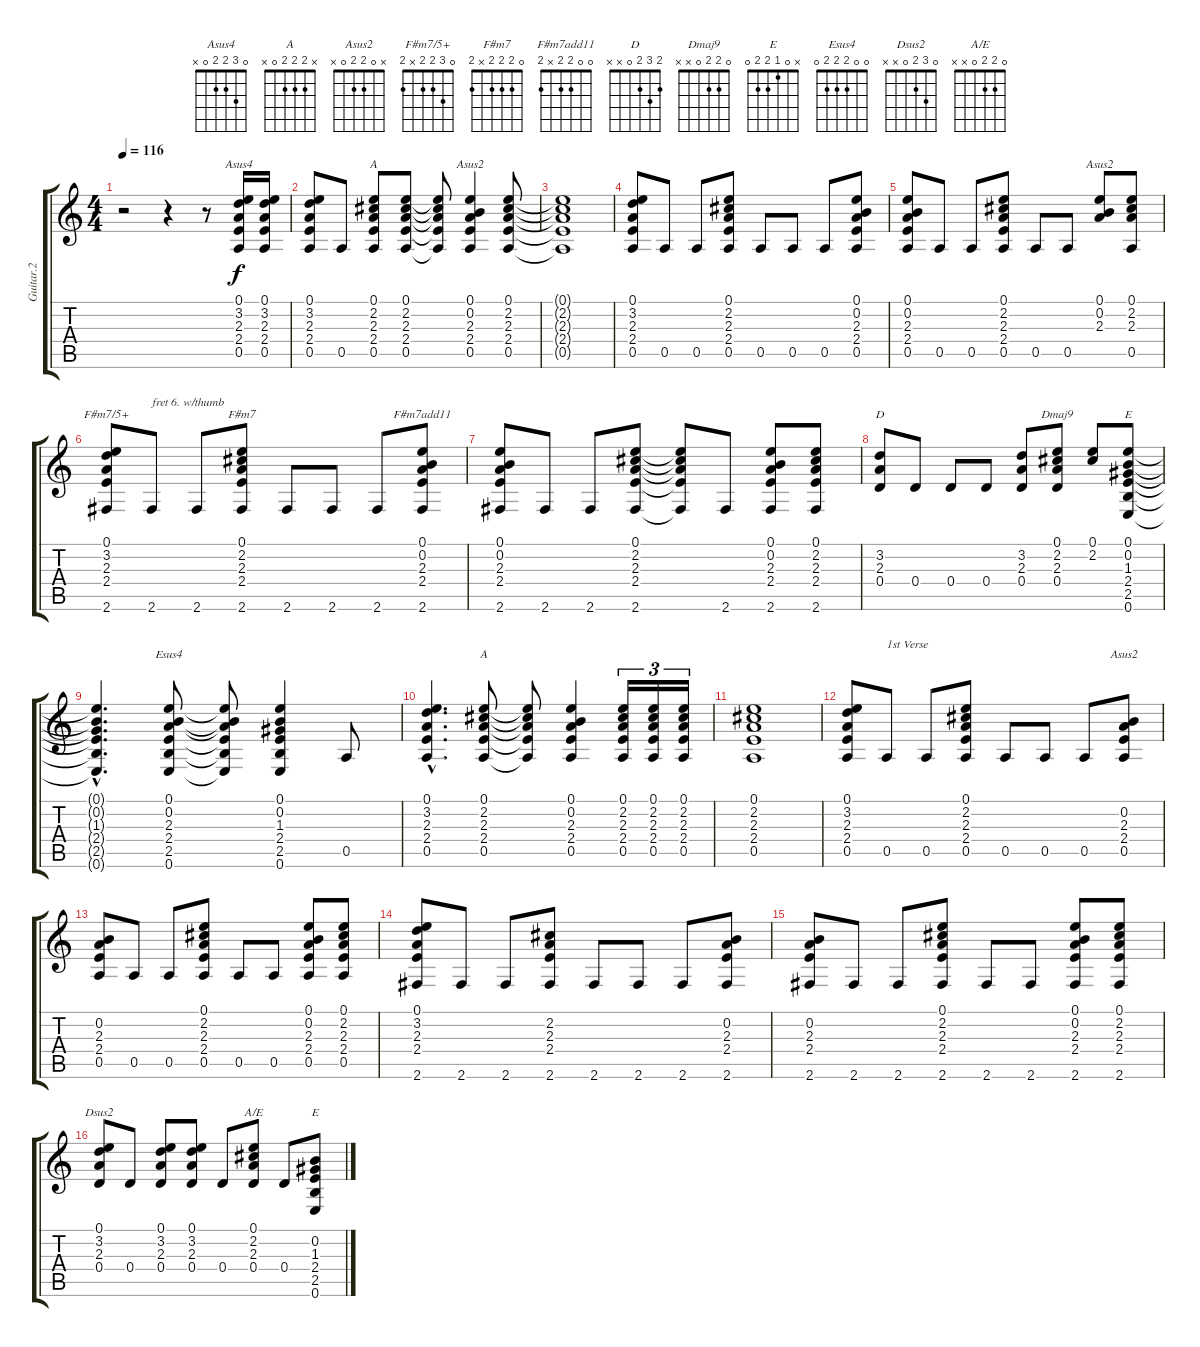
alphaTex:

\track ("Guitar.2" "Guitar.2") {instrument electricguitarclean}
\staff {score tabs}
\tuning (E4 B3 G3 D3 A2 E2) {hide}
\chord ("Asus4" 0 3 2 2 0 x)
\chord ("A" 0 2 2 2 0 x)
\chord ("Asus2" 0 0 2 2 0 x)
\chord ("Asus2" 0 0 2 x x x)
\chord ("F#m7/5+" 0 3 2 2 x 2)
\chord ("F#m7" 0 2 2 2 x 2)
\chord ("F#m7add11" 0 0 2 2 x 2)
\chord ("D" 2 3 2 0 x x)
\chord ("Dmaj9" 0 2 2 0 x x)
\chord ("E" 0 0 1 2 2 0)
\chord ("Esus4" 0 0 2 2 2 0)
\chord ("A" x 2 2 2 0 x)
\chord ("Asus2" x 0 2 2 0 x)
\chord ("Dsus2" 0 3 2 0 x x)
\chord ("A/E" 0 2 2 0 x x)
\chord ("E" x 0 1 2 2 0)
\ts (4 4)
\tempo 116
\clef g2
\ks c
r.2{dy f instrument electricguitarclean} r.4 r.8 (0.1 3.2 2.3 2.4 0.5).16{ch "Asus4"} (0.1 3.2 2.3 2.4 0.5).16 |
(0.1 3.2 2.3 2.4 0.5).8 0.5.8 (0.1 2.2 2.3 2.4 0.5).8{ch "A"} (0.1 2.2 2.3 2.4 0.5).8 (0.1{t} 2.2{t} 2.3{t} 2.4{t} 0.5{t}).8 (0.1 0.2 2.3 2.4 0.5).4{ch "Asus2"} (0.1 2.2 2.3 2.4 0.5).8 |
(0.1{t} 2.2{t} 2.3{t} 2.4{t} 0.5{t}).1 |
(0.1 3.2 2.3 2.4 0.5).8 0.5.8 0.5.8 (0.1 2.2 2.3 2.4 0.5).8 0.5.8 0.5.8 0.5.8 (0.1 0.2 2.3 2.4 0.5).8 |
(0.1 0.2 2.3 2.4 0.5).8 0.5.8 0.5.8 (0.1 2.2 2.3 2.4 0.5).8 0.5.8 0.5.8 (0.1 0.2 2.3).8{ch "Asus2"} (0.1 2.2 2.3 0.5).8 |
(0.1 3.2 2.3 2.4 2.6).8{ch "F#m7/5+"} 2.6.8{txt "fret 6. w/thumb"} 2.6.8 (0.1 2.2 2.3 2.4 2.6).8{ch "F#m7"} 2.6.8 2.6.8 2.6.8 (0.1 0.2 2.3 2.4 2.6).8{ch "F#m7add11"} |
(0.1 0.2 2.3 2.4 2.6).8 2.6.8 2.6.8 (0.1 2.2 2.3 2.4 2.6).8 (0.1{t} 2.2{t} 2.3{t} 2.4{t} 2.6{t}).8 2.6.8 (0.1 0.2 2.3 2.4 2.6).8 (0.1 2.2 2.3 2.4 2.6).8 |
(3.2 2.3 0.4).8{ch "D"} 0.4.8 0.4.8 0.4.8 (3.2 2.3 0.4).8 (0.1 2.2 2.3 0.4).8{ch "Dmaj9"} (0.1 2.2).8 (0.1 0.2 1.3 2.4 2.5 0.6).8{ch "E"} |
(0.1{hac t} 0.2{hac t} 1.3{hac t} 2.4{hac t} 2.5{hac t} 0.6{hac t}).4{d} (0.1 0.2 2.3 2.4 2.5 0.6).8{ch "Esus4"} (0.1{t} 0.2{t} 2.3{t} 2.4{t} 2.5{t} 0.6{t}).8 (0.1 0.2 1.3 2.4 2.5 0.6).4 0.5.8 |
(0.1{hac} 3.2{hac} 2.3{hac} 2.4{hac} 0.5{hac}).4{d} (0.1 2.2 2.3 2.4 0.5).8{ch "A"} (0.1{t} 2.2{t} 2.3{t} 2.4{t} 0.5{t}).8 (0.1 0.2 2.3 2.4 0.5).4 (0.1 2.2 2.3 2.4 0.5).16{tu (3 2)} (0.1 2.2 2.3 2.4 0.5).16{tu (3 2)} (0.1 2.2 2.3 2.4 0.5).16{tu (3 2)} |
(0.1 2.2 2.3 2.4 0.5).1 |
(0.1 3.2 2.3 2.4 0.5).8 0.5.8{txt "1st Verse"} 0.5.8 (0.1 2.2 2.3 2.4 0.5).8 0.5.8 0.5.8 0.5.8 (0.2 2.3 2.4 0.5).8{ch "Asus2"} |
(0.2 2.3 2.4 0.5).8 0.5.8 0.5.8 (0.1 2.2 2.3 2.4 0.5).8 0.5.8 0.5.8 (0.1 0.2 2.3 2.4 0.5).8 (0.1 2.2 2.3 2.4 0.5).8 |
(0.1 3.2 2.3 2.4 2.6).8 2.6.8 2.6.8 (2.2 2.3 2.4 2.6).8 2.6.8 2.6.8 2.6.8 (0.2 2.3 2.4 2.6).8 |
(0.2 2.3 2.4 2.6).8 2.6.8 2.6.8 (0.1 2.2 2.3 2.4 2.6).8 2.6.8 2.6.8 (0.1 0.2 2.3 2.4 2.6).8 (0.1 2.2 2.3 2.4 2.6).8 |
(0.1 3.2 2.3 0.4).8{ch "Dsus2"} 0.4.8 (0.1 3.2 2.3 0.4).8 (0.1 3.2 2.3 0.4).8 0.4.8 (0.1 2.2 2.3 0.4).8{ch "A/E"} 0.4.8 (0.2 1.3 2.4 2.5 0.6).8{ch "E"}
